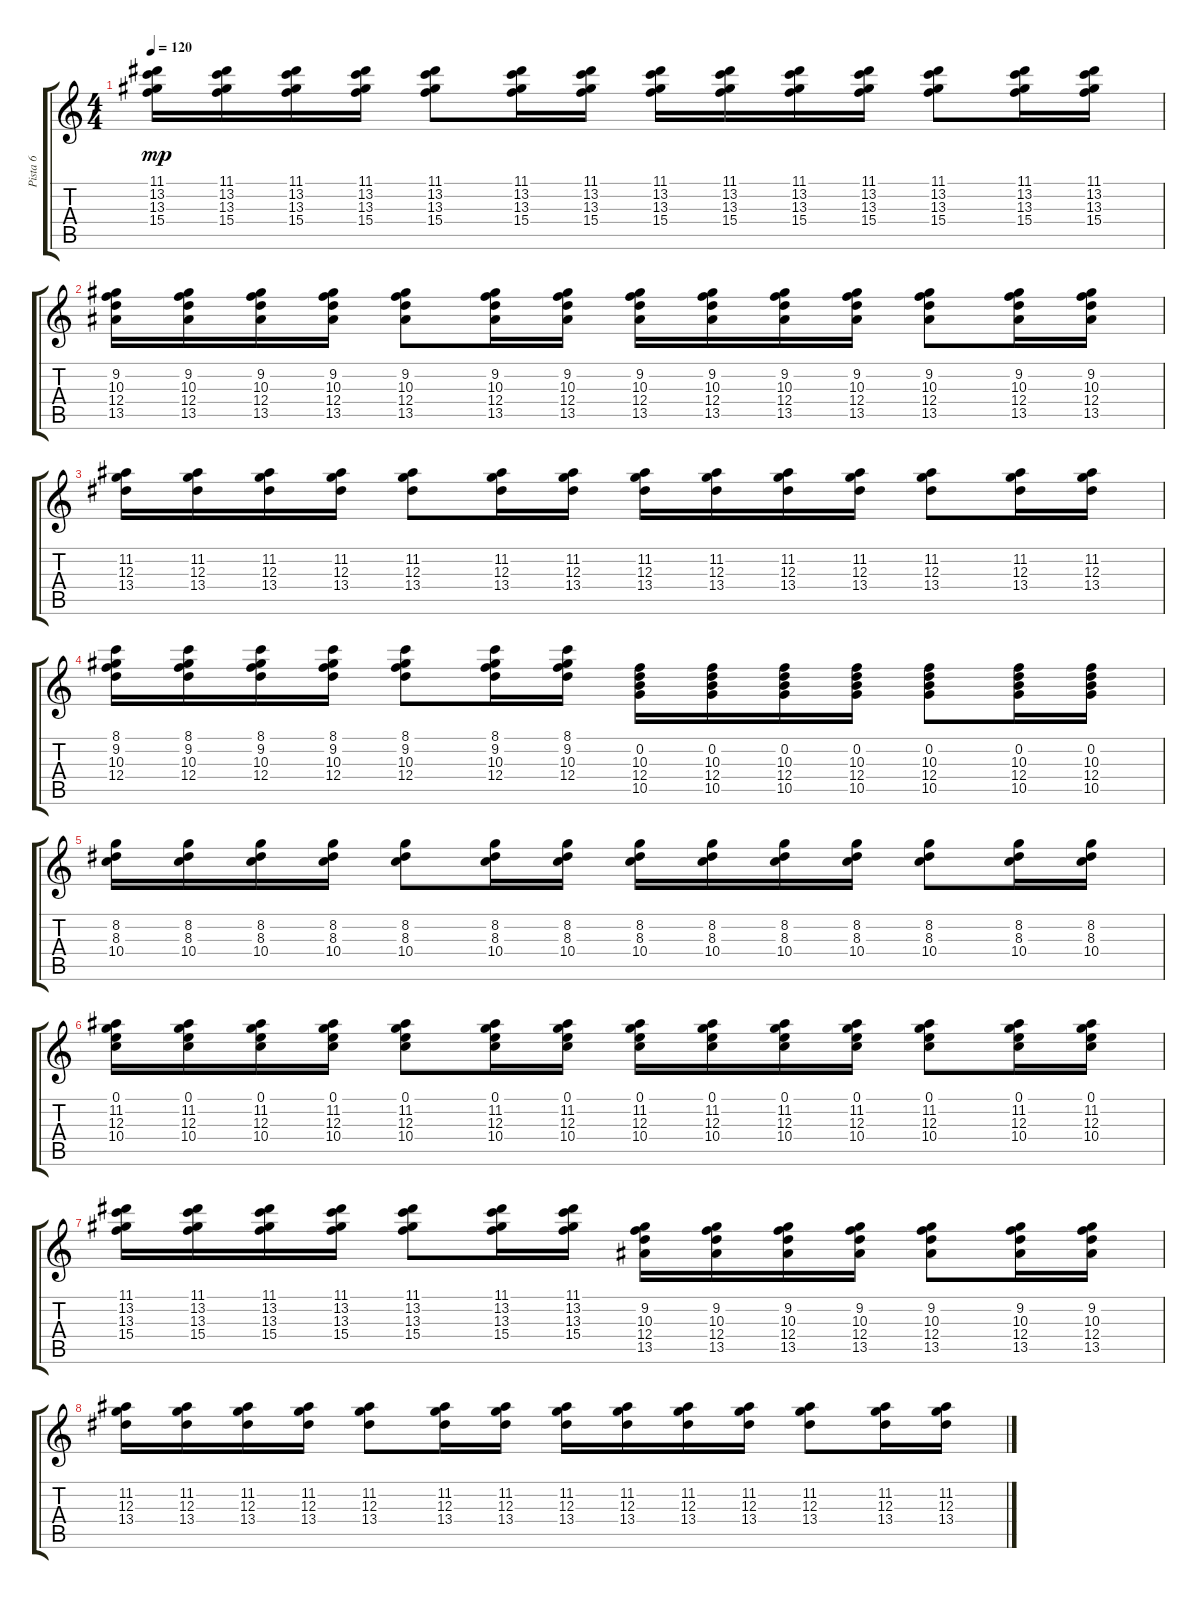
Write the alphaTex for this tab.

\track ("Pista 6" "Pista 6") {instrument acousticguitarnylon}
\staff {score tabs}
\tuning (E4 B3 G3 D3 A2 E2) {hide}
\ts (4 4)
\tempo 120
\clef g2
\ks c
(11.1 13.2 13.3 15.4).16{dy mp} (11.1 13.2 13.3 15.4).16 (11.1 13.2 13.3 15.4).16 (11.1 13.2 13.3 15.4).16 (11.1 13.2 13.3 15.4).8 (11.1 13.2 13.3 15.4).16 (11.1 13.2 13.3 15.4).16 (11.1 13.2 13.3 15.4).16 (11.1 13.2 13.3 15.4).16 (11.1 13.2 13.3 15.4).16 (11.1 13.2 13.3 15.4).16 (11.1 13.2 13.3 15.4).8 (11.1 13.2 13.3 15.4).16 (11.1 13.2 13.3 15.4).16 |
(9.2 10.3 12.4 13.5).16 (9.2 10.3 12.4 13.5).16 (9.2 10.3 12.4 13.5).16 (9.2 10.3 12.4 13.5).16 (9.2 10.3 12.4 13.5).8 (9.2 10.3 12.4 13.5).16 (9.2 10.3 12.4 13.5).16 (9.2 10.3 12.4 13.5).16 (9.2 10.3 12.4 13.5).16 (9.2 10.3 12.4 13.5).16 (9.2 10.3 12.4 13.5).16 (9.2 10.3 12.4 13.5).8 (9.2 10.3 12.4 13.5).16 (9.2 10.3 12.4 13.5).16 |
(11.2 12.3 13.4).16 (11.2 12.3 13.4).16 (11.2 12.3 13.4).16 (11.2 12.3 13.4).16 (11.2 12.3 13.4).8 (11.2 12.3 13.4).16 (11.2 12.3 13.4).16 (11.2 12.3 13.4).16 (11.2 12.3 13.4).16 (11.2 12.3 13.4).16 (11.2 12.3 13.4).16 (11.2 12.3 13.4).8 (11.2 12.3 13.4).16 (11.2 12.3 13.4).16 |
(8.1 9.2 10.3 12.4).16 (8.1 9.2 10.3 12.4).16 (8.1 9.2 10.3 12.4).16 (8.1 9.2 10.3 12.4).16 (8.1 9.2 10.3 12.4).8 (8.1 9.2 10.3 12.4).16 (8.1 9.2 10.3 12.4).16 (0.2 10.3 12.4 10.5).16 (0.2 10.3 12.4 10.5).16 (0.2 10.3 12.4 10.5).16 (0.2 10.3 12.4 10.5).16 (0.2 10.3 12.4 10.5).8 (0.2 10.3 12.4 10.5).16 (0.2 10.3 12.4 10.5).16 |
(8.2 8.3 10.4).16 (8.2 8.3 10.4).16 (8.2 8.3 10.4).16{instrument acousticguitarnylon} (8.2 8.3 10.4).16 (8.2 8.3 10.4).8 (8.2 8.3 10.4).16 (8.2 8.3 10.4).16 (8.2 8.3 10.4).16 (8.2 8.3 10.4).16 (8.2 8.3 10.4).16 (8.2 8.3 10.4).16 (8.2 8.3 10.4).8 (8.2 8.3 10.4).16 (8.2 8.3 10.4).16 |
(0.1 11.2 12.3 10.4).16 (0.1 11.2 12.3 10.4).16 (0.1 11.2 12.3 10.4).16 (0.1 11.2 12.3 10.4).16 (0.1 11.2 12.3 10.4).8 (0.1 11.2 12.3 10.4).16 (0.1 11.2 12.3 10.4).16 (0.1 11.2 12.3 10.4).16 (0.1 11.2 12.3 10.4).16 (0.1 11.2 12.3 10.4).16 (0.1 11.2 12.3 10.4).16 (0.1 11.2 12.3 10.4).8 (0.1 11.2 12.3 10.4).16 (0.1 11.2 12.3 10.4).16 |
(11.1 13.2 13.3 15.4).16 (11.1 13.2 13.3 15.4).16 (11.1 13.2 13.3 15.4).16 (11.1 13.2 13.3 15.4).16 (11.1 13.2 13.3 15.4).8 (11.1 13.2 13.3 15.4).16 (11.1 13.2 13.3 15.4).16 (9.2 10.3 12.4 13.5).16 (9.2 10.3 12.4 13.5).16 (9.2 10.3 12.4 13.5).16 (9.2 10.3 12.4 13.5).16 (9.2 10.3 12.4 13.5).8 (9.2 10.3 12.4 13.5).16 (9.2 10.3 12.4 13.5).16 |
(11.2 12.3 13.4).16 (11.2 12.3 13.4).16 (11.2 12.3 13.4).16 (11.2 12.3 13.4).16 (11.2 12.3 13.4).8 (11.2 12.3 13.4).16 (11.2 12.3 13.4).16 (11.2 12.3 13.4).16 (11.2 12.3 13.4).16 (11.2 12.3 13.4).16 (11.2 12.3 13.4).16 (11.2 12.3 13.4).8 (11.2 12.3 13.4).16 (11.2 12.3 13.4).16
